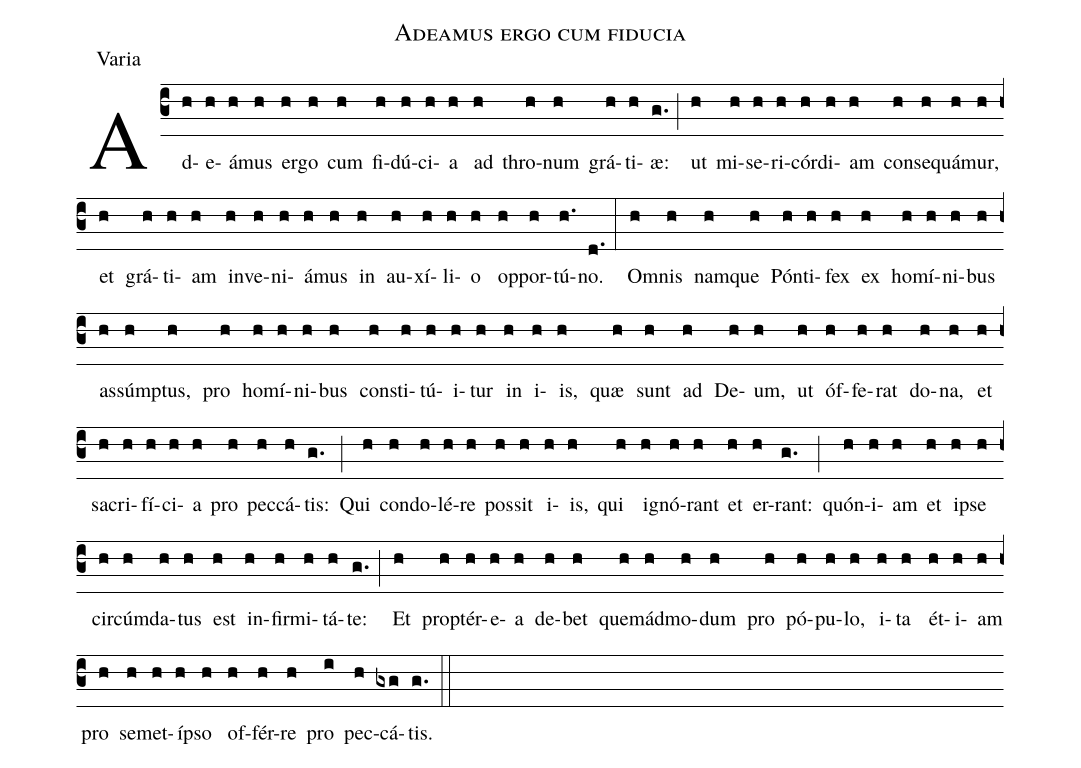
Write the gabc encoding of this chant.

name:Adeamus ergo cum fiducia;
office-part:Varia;
%%
(c3) Ad(h)e(h)á(h)mus(h) er(h)go(h) cum(h) fi(h)dú(h)ci(h)a(h) ad(h) thro(h)num(h) grá(h)ti(h)æ:(g.) (;) ut(h) mi(h)se(h)ri(h)cór(h)di(h)am(h) con(h)se(h)quá(h)mur,(h) et(h) grá(h)ti(h)am(h) in(h)ve(h)ni(h)á(h)mus(h) in(h) au(h)xí(h)li(h)o(h) op(h)por(h)tú(h.)no.(d.) (:) Om(h)nis(h) nam(h)que(h) Pón(h)ti(h)fex(h) ex(h) ho(h)mí(h)ni(h)bus(h) as(h)súmp(h)tus,(h) pro(h) ho(h)mí(h)ni(h)bus(h) con(h)sti(h)tú(h)i(h)tur(h) in(h) i(h)is,(h) quæ(h) sunt(h) ad(h) De(h)um,(h) ut(h) óf(h)fe(h)rat(h) do(h)na,(h) et(h) sa(h)cri(h)fí(h)ci(h)a(h) pro(h) pec(h)cá(h)tis:(g.) (;) Qui(h) con(h)do(h)lé(h)re(h) pos(h)sit(h) i(h)is,(h) qui(h) i(h)gnó(h)rant(h) et(h) er(h)rant:(g.) (;) quón(h)i(h)am(h) et(h) ip(h)se(h) cir(h)cúm(h)da(h)tus(h) est(h) in(h)fir(h)mi(h)tá(h)te:(g.) (;) Et(h) prop(h)tér(h)e(h)a(h) de(h)bet(h) quem(h)ád(h)mo(h)dum(h) pro(h) pó(h)pu(h)lo,(h) i(h)ta(h) ét(h)i(h)am(h) pro(h) se(h)met(h)íp(h)so(h) of(h)fér(h)re(h) pro(i) pec(h)cá(gxg)tis.(g.) (::)
